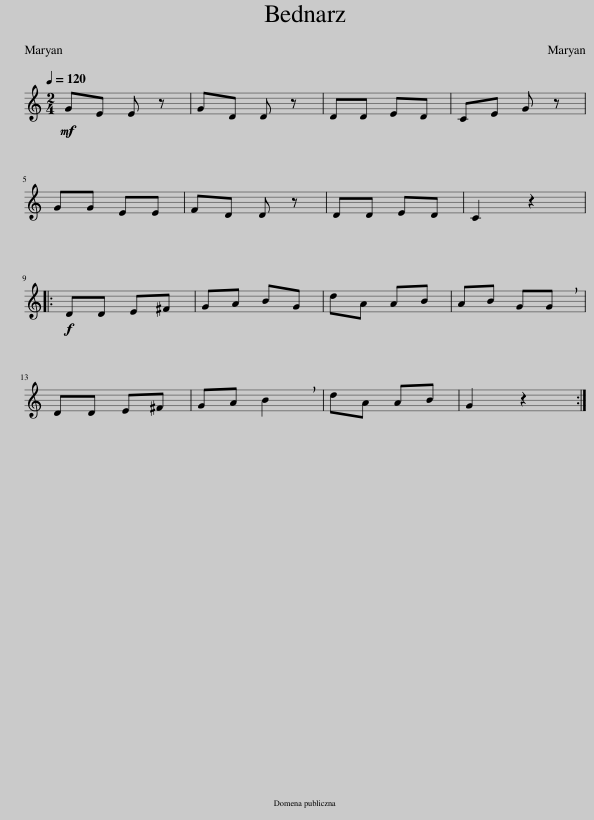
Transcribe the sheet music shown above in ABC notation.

X:1
L:1/8
Q:1/4=120
M:2/4
I:linebreak $
K:C
V:1 treble
V:1
!mf! GE E z | GD D z | DD ED | CE G z |$ GG EE | %5
 FD D z | DD ED | C2 z2 |:$!f! DD E^F | GA BG | %10
 dA AB | AB G!breath!G |$ DD E^F | GA !breath!B2 | dA AB | %15
 G2 z2 :| %16
